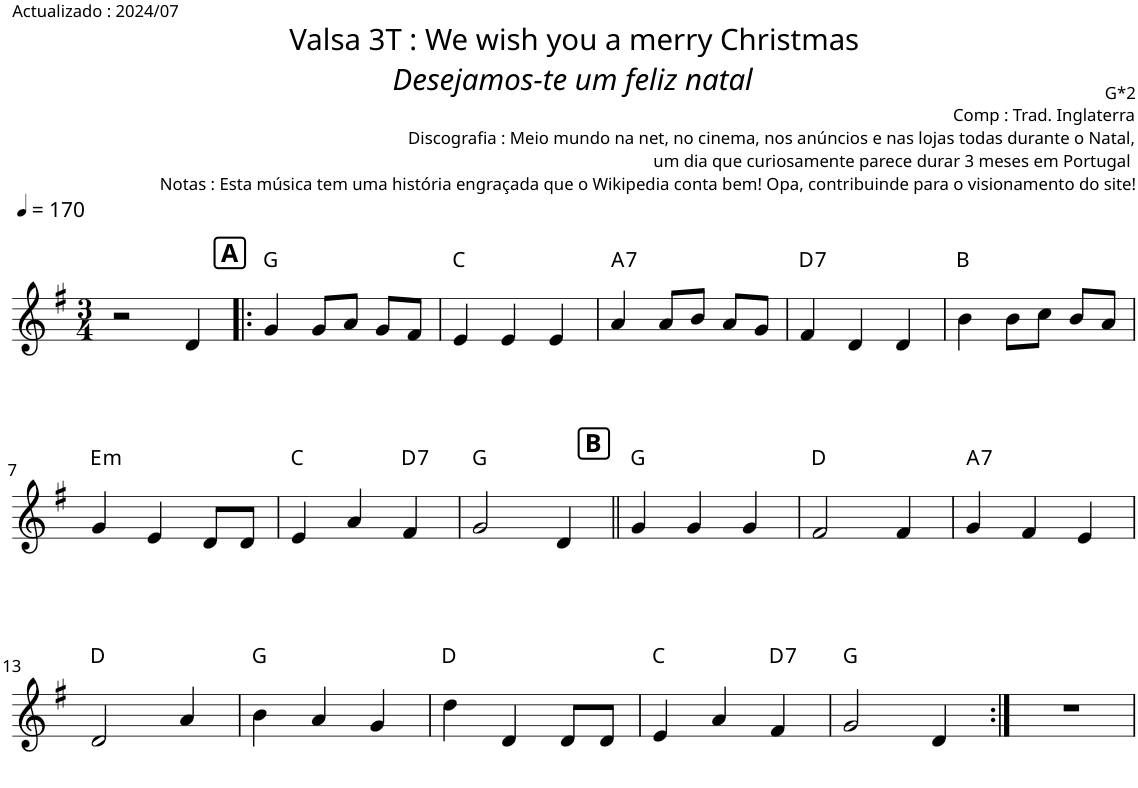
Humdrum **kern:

**kern	**harte
*part1	*part1
*staff1	*
*I"Piano	*
*I'Pno.	*
*clefG2	*
*k[f#]	*
*M3/4	*
*MM170	*
=1	=1
2r	.
4d/	.
!!LO:REH:place=s1:a:B:cj:fs=12:t=A
=2!|:	=2!|:
4g/	G:maj
8g/L	.
8a/J	.
8g/L	.
8f#/J	.
=3	=3
4e/	C:maj
4e/	.
4e/	.
=4	=4
!	!LO:H:kt=7
4a/	A:7
8a/L	.
8b/J	.
8a/L	.
8g/J	.
=5	=5
!	!LO:H:kt=7
4f#/	D:7
4d/	.
4d/	.
=6	=6
4b\	B:maj
8b\L	.
8cc\J	.
8b/L	.
8a/J	.
!!LO:LB:g=z
=7	=7
!	!LO:H:kt=m
4g/	E:min
4e/	.
8d/L	.
8d/J	.
=8	=8
4e/	C:maj
4a/	.
!	!LO:H:kt=7
4f#/	D:7
=9	=9
2g/	G:maj
4d/	.
!!LO:REH:place=s1:a:B:cj:fs=12:t=B
=10||	=10||
4g/	G:maj
4g/	.
4g/	.
=11	=11
2f#/	D:maj
4f#/	.
=12	=12
!	!LO:H:kt=7
4g/	A:7
4f#/	.
4e/	.
!!LO:LB:g=z
=13	=13
2d/	D:maj
4a/	.
=14	=14
4b\	G:maj
4a/	.
4g/	.
=15	=15
4dd\	D:maj
4d/	.
8d/L	.
8d/J	.
=16	=16
4e/	C:maj
4a/	.
!	!LO:H:kt=7
4f#/	D:7
=17	=17
2g/	G:maj
4d/	.
=18:|!	=18:|!
2.r	.
=	=
*-	*-
